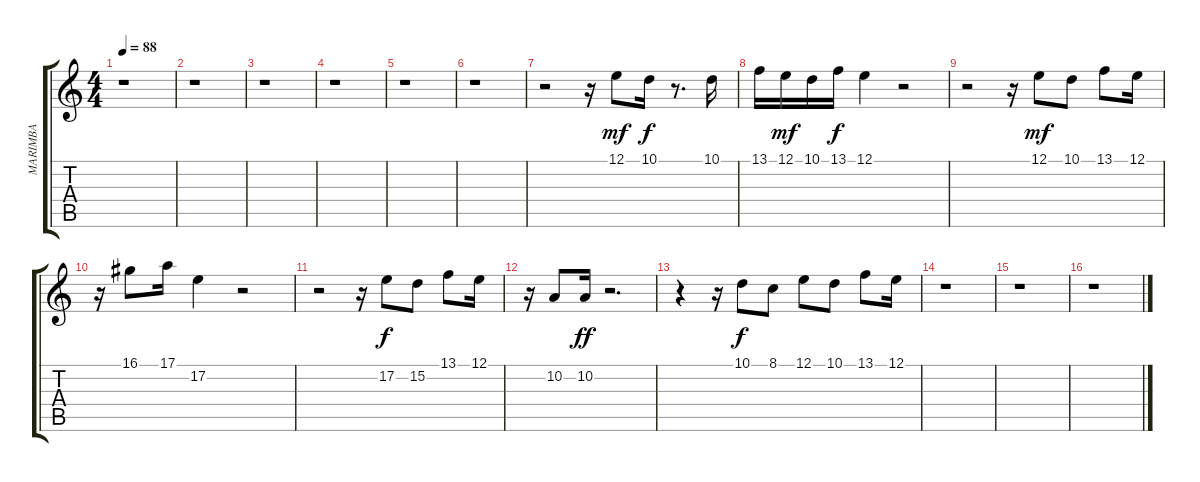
\track ("MARIMBA" "MARIMBA") {instrument marimba}
\staff {score tabs}
\tuning (E4 B3 G3 D3 A2 E2) {hide}
\ts (4 4)
\tempo 88
\clef g2
\ks c
r.1{dy mf instrument marimba} |
r.1 |
r.1 |
r.1 |
r.1 |
r.1 |
r.2 r.16 12.1.8{volume 16} 10.1.16{dy f} r.8{d} 10.1.16 |
13.1.16{volume 16} 12.1.16{dy mf} 10.1.16 13.1.16{dy f} 12.1.4 r.2 |
r.2 r.16 12.1.8{dy mf volume 16} 10.1.8 13.1.8 12.1.16 |
r.16 16.1.8{volume 16} 17.1.16 17.2.4 r.2 |
r.2 r.16 17.2.8{dy f volume 16} 15.2.8 13.1.8 12.1.16 |
r.16 10.2.8 10.2.16{dy ff} r.2{d} |
r.4 r.16 10.1.8{dy f volume 16} 8.1.8 12.1.8 10.1.8 13.1.8 12.1.16 |
r.1 |
r.1 |
r.1
